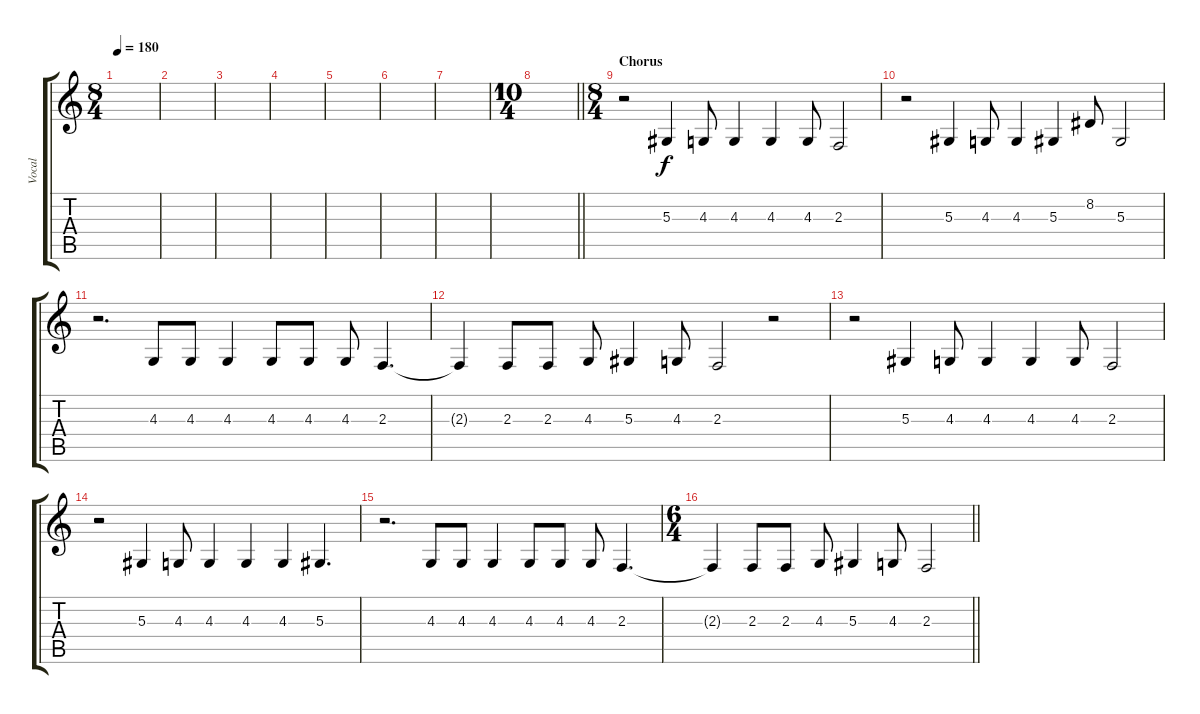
\track ("Vocal" "Vocal") {instrument cello}
\staff {score tabs}
\tuning (C4 G3 Eb3 Bb2 F2 C2) {hide}
\ts (8 4)
\tempo 180
\clef g2
\ks c
|
|
|
|
|
|
|
\ts (10 4)
\barLineRight lightlight
|
\ts (8 4)
\section ("" "Chorus")
r.2 5.3.4 4.3.8 4.3.4 4.3.4 4.3.8 2.3.2 |
r.2 5.3.4 4.3.8 4.3.4 5.3.4 8.2.8 5.3.2 |
r.2{d} 4.3.8 4.3.8 4.3.4 4.3.8 4.3.8 4.3.8 2.3.4{d} |
2.3{t}.4 2.3.8 2.3.8 4.3.8 5.3.4 4.3.8 2.3.2 r.2 |
r.2 5.3.4 4.3.8 4.3.4 4.3.4 4.3.8 2.3.2 |
r.2 5.3.4 4.3.8 4.3.4 4.3.4 4.3.4 5.3.4{d} |
r.2{d} 4.3.8 4.3.8 4.3.4 4.3.8 4.3.8 4.3.8 2.3.4{d} |
\ts (6 4)
\barLineRight lightlight
2.3{t}.4 2.3.8 2.3.8 4.3.8 5.3.4 4.3.8 2.3.2
